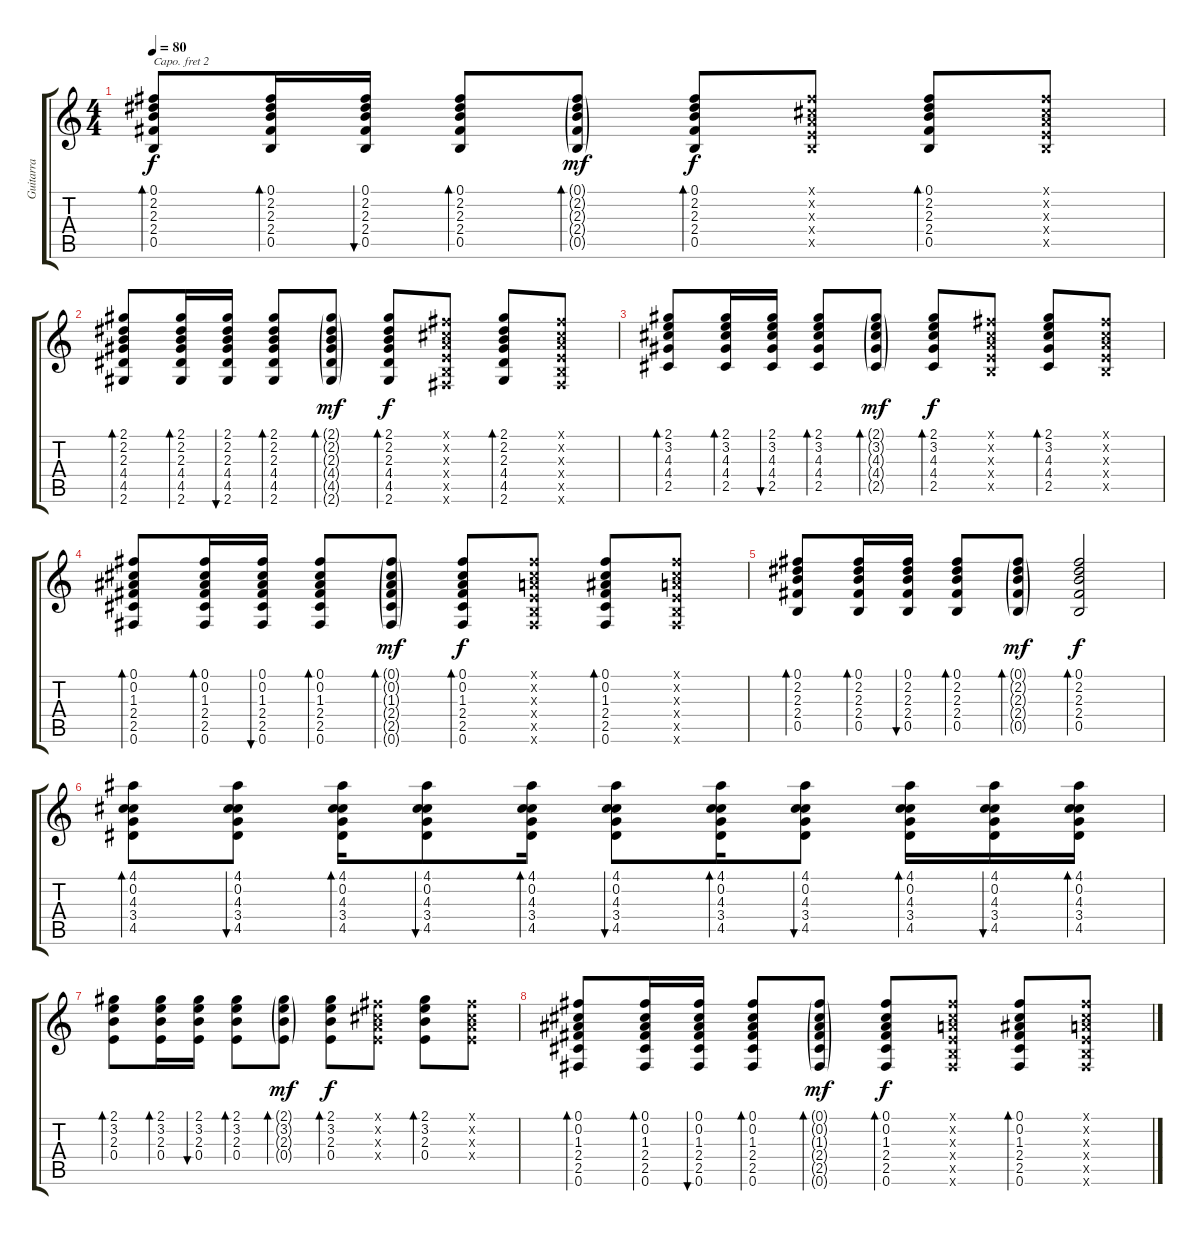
\track ("Guitarra" "Guitarra") {instrument acousticguitarsteel}
\staff {score tabs}
\capo 2
\tuning (E4 B3 G3 D3 A2 E2) {hide}
\ts (4 4)
\tempo 80
\clef g2
\ks c
(0.1 2.2 2.3 2.4 0.5).8{bd 30 dy f} (0.1 2.2 2.3 2.4 0.5).16{bd 30} (0.1 2.2 2.3 2.4 0.5).16{bu 60} (0.1 2.2 2.3 2.4 0.5).8{bd 30} (0.1{g} 2.2{g} 2.3{g} 2.4{g} 0.5{g}).8{bd 30 dy mf} (0.1 2.2 2.3 2.4 0.5).8{bd 30 dy f} (0.1{x} 0.2{x} 0.3{x} 0.4{x} 0.5{x}).8 (0.1 2.2 2.3 2.4 0.5).8{bd 30} (0.1{x} 0.2{x} 0.3{x} 0.4{x} 0.5{x}).8 |
(2.1 2.2 2.3 4.4 4.5 2.6).8{bd 30} (2.1 2.2 2.3 4.4 4.5 2.6).16{bd 30} (2.1 2.2 2.3 4.4 4.5 2.6).16{bu 60} (2.1 2.2 2.3 4.4 4.5 2.6).8{bd 30} (2.1{g} 2.2{g} 2.3{g} 4.4{g} 4.5{g} 2.6{g}).8{bd 30 dy mf} (2.1 2.2 2.3 4.4 4.5 2.6).8{bd 30 dy f} (0.1{x} 0.2{x} 0.3{x} 0.4{x} 0.5{x} 0.6{x}).8 (2.1 2.2 2.3 4.4 4.5 2.6).8{bd 30} (0.1{x} 0.2{x} 0.3{x} 0.4{x} 0.5{x} 0.6{x}).8 |
(2.1 3.2 4.3 4.4 2.5).8{bd 30} (2.1 3.2 4.3 4.4 2.5).16{bd 30} (2.1 3.2 4.3 4.4 2.5).16{bu 60} (2.1 3.2 4.3 4.4 2.5).8{bd 30} (2.1{g} 3.2{g} 4.3{g} 4.4{g} 2.5{g}).8{bd 30 dy mf} (2.1 3.2 4.3 4.4 2.5).8{bd 30 dy f} (0.1{x} 0.2{x} 0.3{x} 0.4{x} 0.5{x}).8 (2.1 3.2 4.3 4.4 2.5).8{bd 30} (0.1{x} 0.2{x} 0.3{x} 0.4{x} 0.5{x}).8 |
(0.1 0.2 1.3 2.4 2.5 0.6).8{bd 30} (0.1 0.2 1.3 2.4 2.5 0.6).16{bd 30} (0.1 0.2 1.3 2.4 2.5 0.6).16{bu 60} (0.1 0.2 1.3 2.4 2.5 0.6).8{bd 30} (0.1{g} 0.2{g} 1.3{g} 2.4{g} 2.5{g} 0.6{g}).8{bd 30 dy mf} (0.1 0.2 1.3 2.4 2.5 0.6).8{bd 30 dy f} (0.1{x} 0.2{x} 0.3{x} 0.4{x} 0.5{x} 0.6{x}).8 (0.1 0.2 1.3 2.4 2.5 0.6).8{bd 30} (0.1{x} 0.2{x} 0.3{x} 0.4{x} 0.5{x} 0.6{x}).8 |
(0.1 2.2 2.3 2.4 0.5).8{bd 30} (0.1 2.2 2.3 2.4 0.5).16{bd 30} (0.1 2.2 2.3 2.4 0.5).16{bu 60} (0.1 2.2 2.3 2.4 0.5).8{bd 30} (0.1{g} 2.2{g} 2.3{g} 2.4{g} 0.5{g}).8{bd 30 dy mf} (0.1 2.2 2.3 2.4 0.5).2{bd 30 dy f} |
(4.1 0.2 4.3 3.4 4.5).8{bd 30} (4.1 0.2 4.3 3.4 4.5).8{bu 30} (4.1 0.2 4.3 3.4 4.5).16{bd 30} (4.1 0.2 4.3 3.4 4.5).8{bu 30} (4.1 0.2 4.3 3.4 4.5).16{bd 30} (4.1 0.2 4.3 3.4 4.5).8{bu 30} (4.1 0.2 4.3 3.4 4.5).16{bd 30} (4.1 0.2 4.3 3.4 4.5).8{bu 30} (4.1 0.2 4.3 3.4 4.5).16{bd 30} (4.1 0.2 4.3 3.4 4.5).16{bu 30} (4.1 0.2 4.3 3.4 4.5).16{bd 30} |
(2.1 3.2 2.3 0.4).8{bd 30} (2.1 3.2 2.3 0.4).16{bd 30} (2.1 3.2 2.3 0.4).16{bu 60} (2.1 3.2 2.3 0.4).8{bd 30} (2.1{g} 3.2{g} 2.3{g} 0.4{g}).8{bd 30 dy mf} (2.1 3.2 2.3 0.4).8{bd 30 dy f} (0.1{x} 0.2{x} 0.3{x} 0.4{x}).8 (2.1 3.2 2.3 0.4).8{bd 30} (0.1{x} 0.2{x} 0.3{x} 0.4{x}).8 |
(0.1 0.2 1.3 2.4 2.5 0.6).8{bd 30} (0.1 0.2 1.3 2.4 2.5 0.6).16{bd 30} (0.1 0.2 1.3 2.4 2.5 0.6).16{bu 60} (0.1 0.2 1.3 2.4 2.5 0.6).8{bd 30} (0.1{g} 0.2{g} 1.3{g} 2.4{g} 2.5{g} 0.6{g}).8{bd 30 dy mf} (0.1 0.2 1.3 2.4 2.5 0.6).8{bd 30 dy f} (0.1{x} 0.2{x} 0.3{x} 0.4{x} 0.5{x} 0.6{x}).8 (0.1 0.2 1.3 2.4 2.5 0.6).8{bd 30} (0.1{x} 0.2{x} 0.3{x} 0.4{x} 0.5{x} 0.6{x}).8
